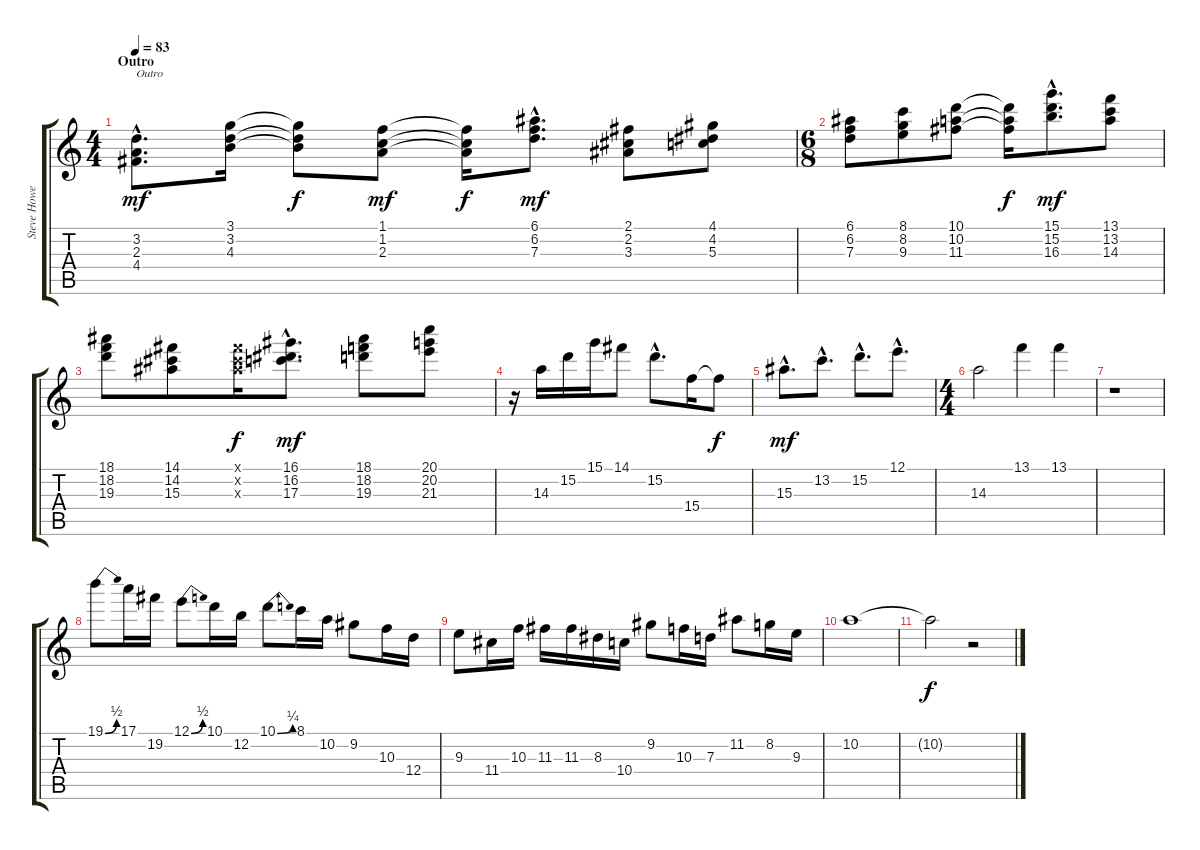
\track ("Steve Howe 1" "Steve Howe") {instrument overdrivenguitar}
\staff {score tabs}
\tuning (E4 B3 G3 D3 A2 E2) {hide}
\ts (4 4)
\section ("" "Outro")
\tempo 83
\clef g2
\ks c
(3.2{hac} 2.3{hac} 4.4{hac}).8{d txt "Outro" dy mf} (3.1 3.2 4.3).16 (3.1{t} 3.2{t} 4.3{t}).8{dy f} (1.1 1.2 2.3).8{dy mf} (1.1{t} 1.2{t} 2.3{t}).16{dy f} (6.1{hac} 6.2{hac} 7.3{hac}).8{d dy mf} (2.1 2.2 3.3).8 (4.1 4.2 5.3).8 |
\ts (6 8)
(6.1 6.2 7.3).8 (8.1 8.2 9.3).8 (10.1 10.2 11.3).8 (10.1{t} 10.2{t} 11.3{t}).16{dy f} (15.1{hac} 15.2{hac} 16.3{hac}).8{d dy mf} (13.1 13.2 14.3).8 |
(18.1 18.2 19.3).8 (14.1 14.2 15.3).8 (14.1{x} 14.2{x} 15.3{x}).16{dy f} (16.1{hac} 16.2{hac} 17.3{hac}).8{d dy mf} (18.1 18.2 19.3).8 (20.1 20.2 21.3).8 |
r.16 14.3.16 15.2.16 15.1.16 14.1.8 15.2{hac}.8{d} 15.4.16 15.4{t}.8{dy f} |
15.3{hac}.8{d dy mf} 13.2{hac}.8{d} 15.2{hac}.8{d} 12.1{hac}.8{d} |
\ts (4 4)
14.3.2 13.1.4 13.1.4 |
r.1 |
19.1{be (bend 0 0 60 2)}.8 17.1.16 19.2.16 12.1{be (bend 0 0 60 2)}.8 10.1.16 12.2.16 10.1{be (bend 0 0 60 1)}.8 8.1.16 10.2.16 9.2.8 10.3.16 12.4.16 |
9.3.8 11.4.16 10.3.16 11.3.16 11.3.16 8.3.16 10.4.16 9.2.8 10.3.16 7.3.16 11.2.8 8.2.16 9.3.16 |
10.2.1 |
10.2{t}.2{dy f} r.2
